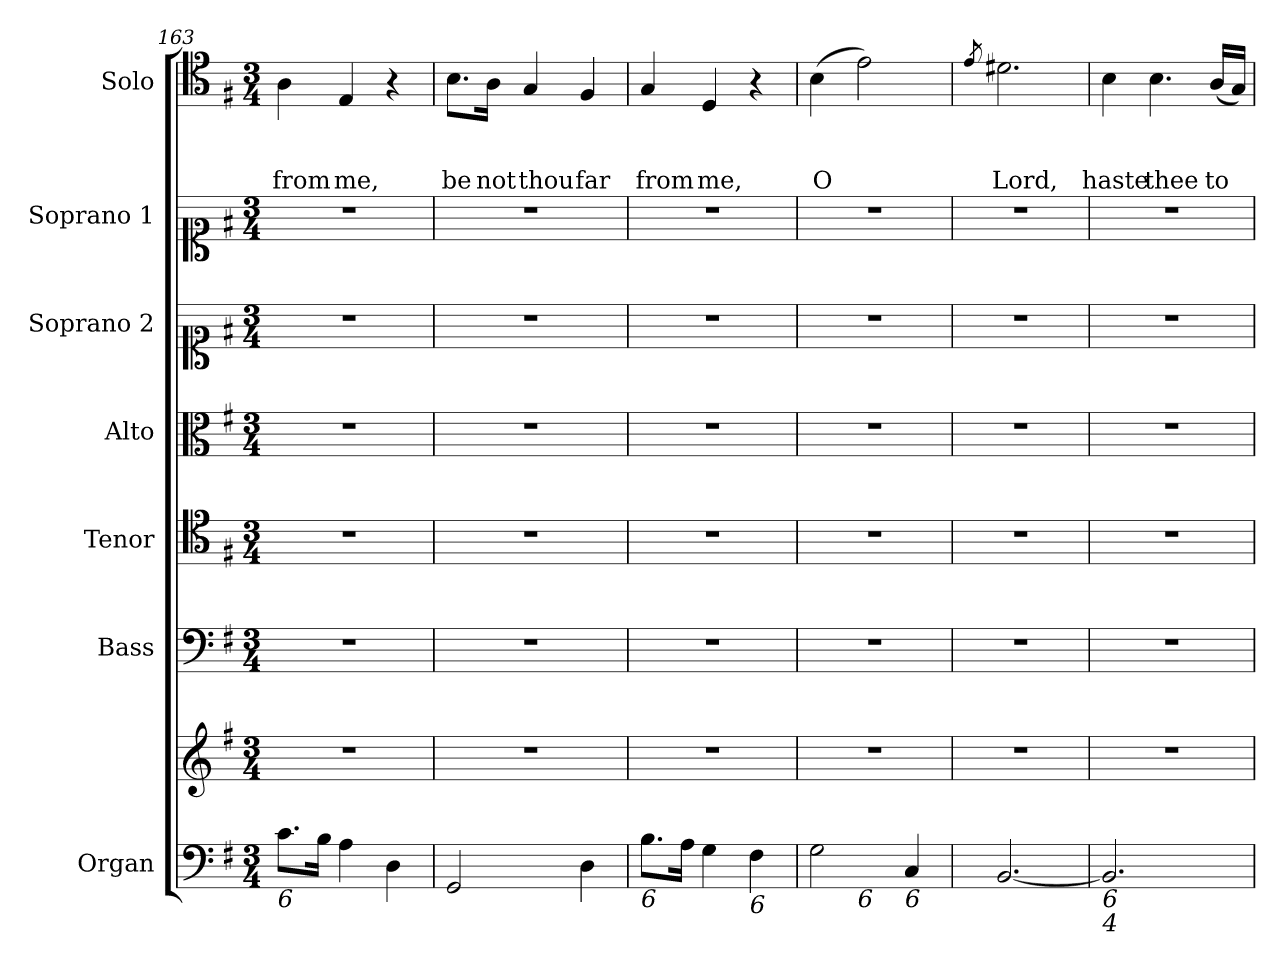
**kern	**kern	**kern	**kern	**kern	**kern	**kern	**kern	**text	**text	**text
*part7	*part7	*part6	*part5	*part4	*part3	*part2	*part1	*part1	*part1	*part1
*staff8	*staff7	*staff6	*staff5	*staff4	*staff3	*staff2	*staff1	*staff1	*staff1	*staff1
*I"Organ	*	*I"Bass	*I"Tenor	*I"Alto	*I"Soprano 2	*I"Soprano 1	*I"Solo	*	*	*
*I'Org.	*	*I'B	*I'T	*I'A	*I'S	*I'S	*I'Solo	*	*	*
*clefF4	*clefG2	*clefF4	*clefC4	*clefC3	*clefC1	*clefC1	*clefC4	*	*	*
*k[f#]	*k[f#]	*k[f#]	*k[f#]	*k[f#]	*k[f#]	*k[f#]	*k[f#]	*	*	*
*e:	*e:	*e:	*e:	*e:	*e:	*e:	*e:	*	*	*
*M3/4	*M3/4	*M3/4	*M3/4	*M3/4	*M3/4	*M3/4	*M3/4	*	*	*
=163	=163	=163	=163	=163	=163	=163	=163	=163	=163	=163
!LO:TX:b:i:t=6	!	!	!	!	!	!	!	!	!	!
!	!	!	!	!	!	!	!	!	!	!LO:LY:b
8.c\L	2.r	2.r	2.r	2.r	2.r	2.r	4A\	.	.	from
16B\Jk	.	.	.	.	.	.	.	.	.	.
!	!	!	!	!	!	!	!	!	!	!LO:LY:b
4A\	.	.	.	.	.	.	4E/	.	.	me,
4D\	.	.	.	.	.	.	4r	.	.	.
=164	=164	=164	=164	=164	=164	=164	=164	=164	=164	=164
!	!	!	!	!	!	!	!	!	!	!LO:LY:b
2GG/	2.r	2.r	2.r	2.r	2.r	2.r	8.B\L	.	.	be
!	!	!	!	!	!	!	!	!	!	!LO:LY:b
.	.	.	.	.	.	.	16A\Jk	.	.	not
!	!	!	!	!	!	!	!	!	!	!LO:LY:b
.	.	.	.	.	.	.	4G/	.	.	thou
!	!	!	!	!	!	!	!	!	!	!LO:LY:b
4D\	.	.	.	.	.	.	4F#/	.	.	far
=165	=165	=165	=165	=165	=165	=165	=165	=165	=165	=165
!LO:TX:b:i:t=6	!	!	!	!	!	!	!	!	!	!
!	!	!	!	!	!	!	!	!	!	!LO:LY:b
8.B\L	2.r	2.r	2.r	2.r	2.r	2.r	4G/	.	.	from
16A\Jk	.	.	.	.	.	.	.	.	.	.
!	!	!	!	!	!	!	!	!	!	!LO:LY:b
4G\	.	.	.	.	.	.	4D/	.	.	me,
!LO:TX:b:i:t=6	!	!	!	!	!	!	!	!	!	!
4F#\	.	.	.	.	.	.	4r	.	.	.
=166	=166	=166	=166	=166	=166	=166	=166	=166	=166	=166
!LO:TX:b:i:t=5	!	!	!	!	!	!	!	!	!	!
!	!	!	!	!	!	!	!	!	!	!LO:LY:b
*^	*	*	*	*	*	*	*	*	*	*
2G\	4ryy	2.r	2.r	2.r	2.r	2.r	2.r	(>4B\	.	.	O
!	!LO:TX:b:i:t=6	!	!	!	!	!	!	!	!	!	!
.	2ryy	.	.	.	.	.	.	2e\)	.	.	.
!LO:TX:b:i:t=6	!	!	!	!	!	!	!	!	!	!	!
4C/	.	.	.	.	.	.	.	.	.	.	.
*v	*v	*	*	*	*	*	*	*	*	*	*
=167	=167	=167	=167	=167	=167	=167	=167	=167	=167	=167
.	.	.	.	.	.	.	8qe/	.	.	.
!	!	!	!	!	!	!	!	!	!	!LO:LY:b
[2.BB/	2.r	2.r	2.r	2.r	2.r	2.r	2.d#X\	.	.	Lord,
!!LO:LB:g=z
=168	=168	=168	=168	=168	=168	=168	=168	=168	=168	=168
!LO:TX:b:i:t=6	!	!	!	!	!	!	!	!	!	!
!LO:TX:b:i:t=4	!	!	!	!	!	!	!	!	!	!
!	!	!	!	!	!	!	!	!	!	!LO:LY:b
2.BB/]	2.r	2.r	2.r	2.r	2.r	2.r	4B\	.	.	haste
!	!	!	!	!	!	!	!	!	!	!LO:LY:b
.	.	.	.	.	.	.	4.B\	.	.	thee
!	!	!	!	!	!	!	!	!	!	!LO:LY:b
.	.	.	.	.	.	.	(<16A/LL	.	.	to
.	.	.	.	.	.	.	16G/JJ)	.	.	.
=	=	=	=	=	=	=	=	=	=	=
*-	*-	*-	*-	*-	*-	*-	*-	*-	*-	*-
